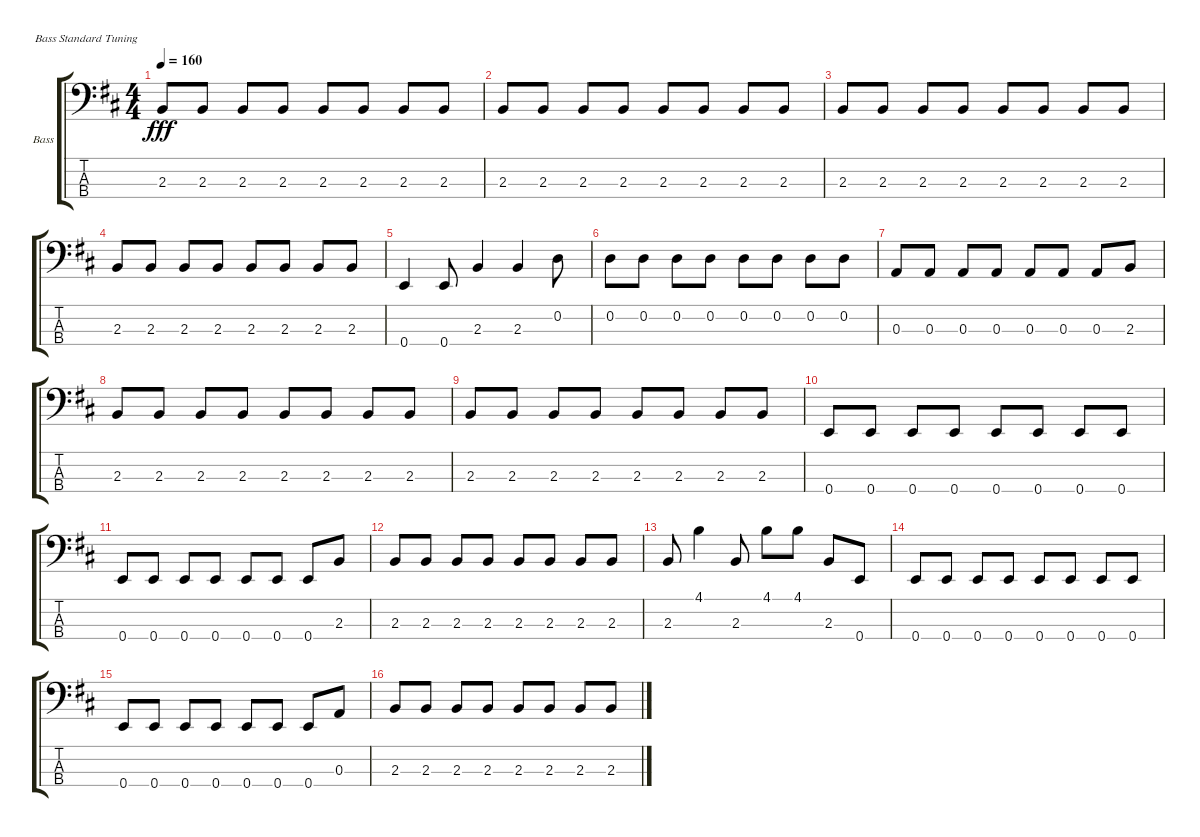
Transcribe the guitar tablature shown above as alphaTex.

\defaultSystemsLayout 4
\bracketExtendMode groupsimilarinstruments
\firstSystemTrackNameOrientation horizontal
\otherSystemsTrackNameOrientation horizontal
\track ("Bass" "Bass") {instrument electricbassfinger}
\staff {score tabs}
\tuning (G2 D2 A1 E1)
\ts (4 4)
\tempo 160
\clef f4
\scale
0.333333
\ks d
2.3.8{dy fff} 2.3.8 2.3.8 2.3.8 2.3.8 2.3.8 2.3.8 2.3.8 |
\scale
0.333333 2.3.8 2.3.8 2.3.8 2.3.8 2.3.8 2.3.8 2.3.8 2.3.8 |
\scale
0.333333 2.3.8 2.3.8 2.3.8 2.3.8 2.3.8 2.3.8 2.3.8 2.3.8 |
\scale
0.333333 2.3.8 2.3.8 2.3.8 2.3.8 2.3.8 2.3.8 2.3.8 2.3.8 |
\scale
0.333333 0.4.4 0.4.8 2.3.4 2.3.4 0.2.8 |
\scale
0.333333 0.2.8 0.2.8 0.2.8 0.2.8 0.2.8 0.2.8 0.2.8 0.2.8 |
\scale
0.333333 0.3.8 0.3.8 0.3.8 0.3.8 0.3.8 0.3.8 0.3.8 2.3.8 |
\scale
0.333333 2.3.8 2.3.8 2.3.8 2.3.8 2.3.8 2.3.8 2.3.8 2.3.8 |
\scale
0.333333 2.3.8 2.3.8 2.3.8 2.3.8 2.3.8 2.3.8 2.3.8 2.3.8 |
\scale
0.333333 0.4.8 0.4.8 0.4.8 0.4.8 0.4.8 0.4.8 0.4.8 0.4.8 |
\scale
0.333333 0.4.8 0.4.8 0.4.8 0.4.8 0.4.8 0.4.8 0.4.8 2.3.8 |
\scale
0.333333 2.3.8 2.3.8 2.3.8 2.3.8 2.3.8 2.3.8 2.3.8 2.3.8 |
\scale
0.333333 2.3.8 4.1.4 2.3.8 4.1.8 4.1.8 2.3.8 0.4.8 |
\scale
0.333333 0.4.8 0.4.8 0.4.8 0.4.8 0.4.8 0.4.8 0.4.8 0.4.8 |
\scale
0.333333 0.4.8 0.4.8 0.4.8 0.4.8 0.4.8 0.4.8 0.4.8 0.3.8 |
\scale
0.333333 2.3.8 2.3.8 2.3.8 2.3.8 2.3.8 2.3.8 2.3.8 2.3.8
